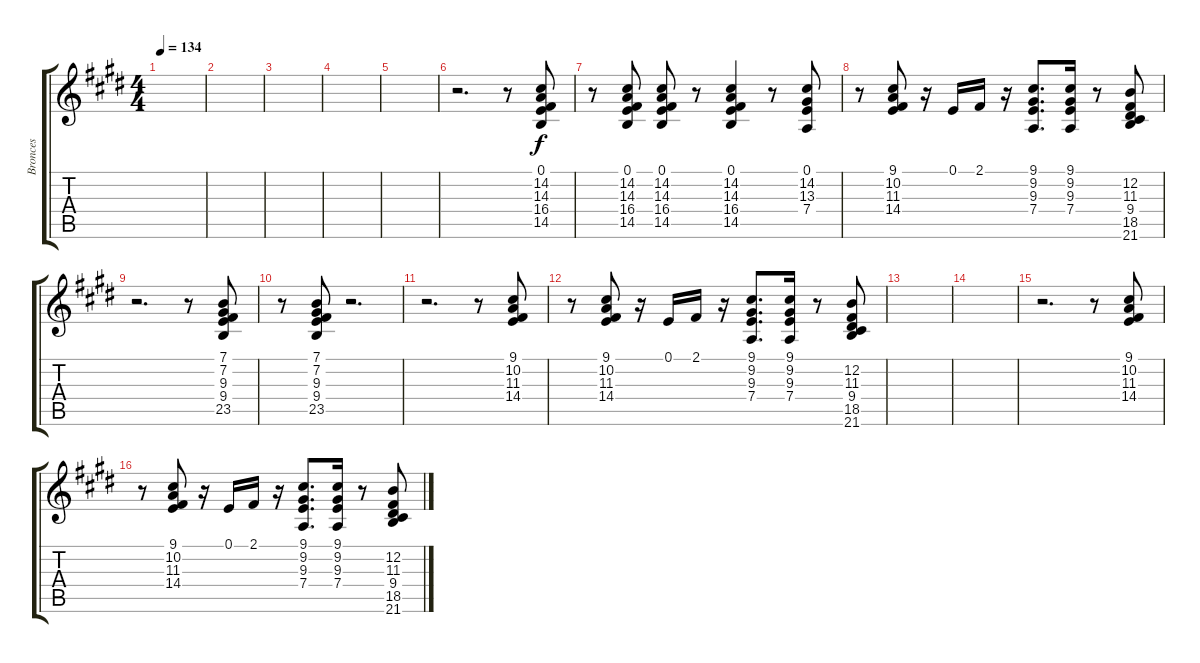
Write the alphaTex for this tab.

\track ("Bronces" "Bronces") {instrument brasssection}
\staff {score tabs}
\tuning (E4 B3 G3 D3 A2 E2) {hide}
\ts (4 4)
\tempo 134
\clef g2
\ks e
|
|
|
|
|
r.2{d} r.8 (0.1 14.2 14.3 16.4 14.5).8 |
r.8 (0.1 14.2 14.3 16.4 14.5).8 (0.1 14.2 14.3 16.4 14.5).8 r.8 (0.1 14.2 14.3 16.4 14.5).4 r.8 (0.1 14.2 13.3 7.4).8 |
r.8 (9.1 10.2 11.3 14.4).8 r.16 0.1.16 2.1.16 r.16 (9.1 9.2 9.3 7.4).8{d} (9.1 9.2 9.3 7.4).16 r.8 (12.2 11.3 9.4 18.5 21.6).8 |
r.2{d} r.8 (7.1 7.2 9.3 9.4 23.5).8 |
r.8 (7.1 7.2 9.3 9.4 23.5).8 r.2{d} |
r.2{d} r.8 (9.1 10.2 11.3 14.4).8 |
r.8 (9.1 10.2 11.3 14.4).8 r.16 0.1.16 2.1.16 r.16 (9.1 9.2 9.3 7.4).8{d} (9.1 9.2 9.3 7.4).16 r.8 (12.2 11.3 9.4 18.5 21.6).8 |
|
|
r.2{d} r.8 (9.1 10.2 11.3 14.4).8 |
r.8 (9.1 10.2 11.3 14.4).8 r.16 0.1.16 2.1.16 r.16 (9.1 9.2 9.3 7.4).8{d} (9.1 9.2 9.3 7.4).16 r.8 (12.2 11.3 9.4 18.5 21.6).8
